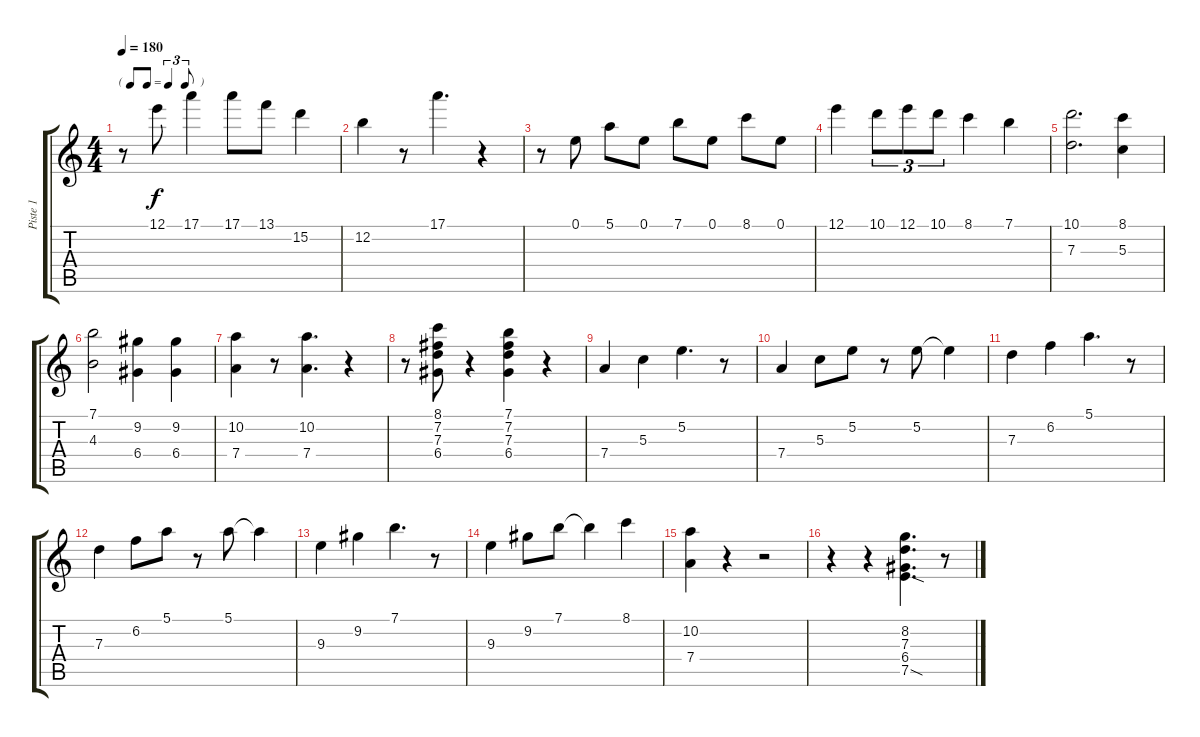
\track ("Piste 1" "Piste 1") {instrument acousticguitarsteel}
\staff {score tabs}
\tuning (E4 B3 G3 D3 A2 E2) {hide}
\ts (4 4)
\tf triplet8th
\tempo 180
\clef g2
\ks c
r.8{dy f} 12.1.8 17.1.4 17.1.8 13.1.8 15.2.4 |
12.2.4 r.8 17.1.4{d} r.4 |
r.8 0.1.8 5.1.8 0.1.8 7.1.8 0.1.8 8.1.8 0.1.8 |
12.1.4 10.1.8{tu (3 2)} 12.1.8{tu (3 2)} 10.1.8{tu (3 2)} 8.1.4 7.1.4 |
(10.1 7.3).2{d} (8.1 5.3).4 |
(7.1 4.3).2 (9.2 6.4).4 (9.2 6.4).4 |
(10.2 7.4).4 r.8 (10.2 7.4).4{d} r.4 |
r.8 (8.1 7.2 7.3 6.4).8 r.4 (7.1 7.2 7.3 6.4).4 r.4 |
7.4.4 5.3.4 5.2.4{d} r.8 |
7.4.4 5.3.8 5.2.8 r.8 5.2.8 5.2{t}.4 |
7.3.4 6.2.4 5.1.4{d} r.8 |
7.3.4 6.2.8 5.1.8 r.8 5.1.8 5.1{t}.4 |
9.3.4 9.2.4 7.1.4{d} r.8 |
9.3.4 9.2.8 7.1.8 7.1{t}.4 8.1.4 |
(10.2 7.4).4 r.4 r.2 |
r.4 r.4 (8.2 7.3 6.4 7.5{sod}).4{d} r.8
